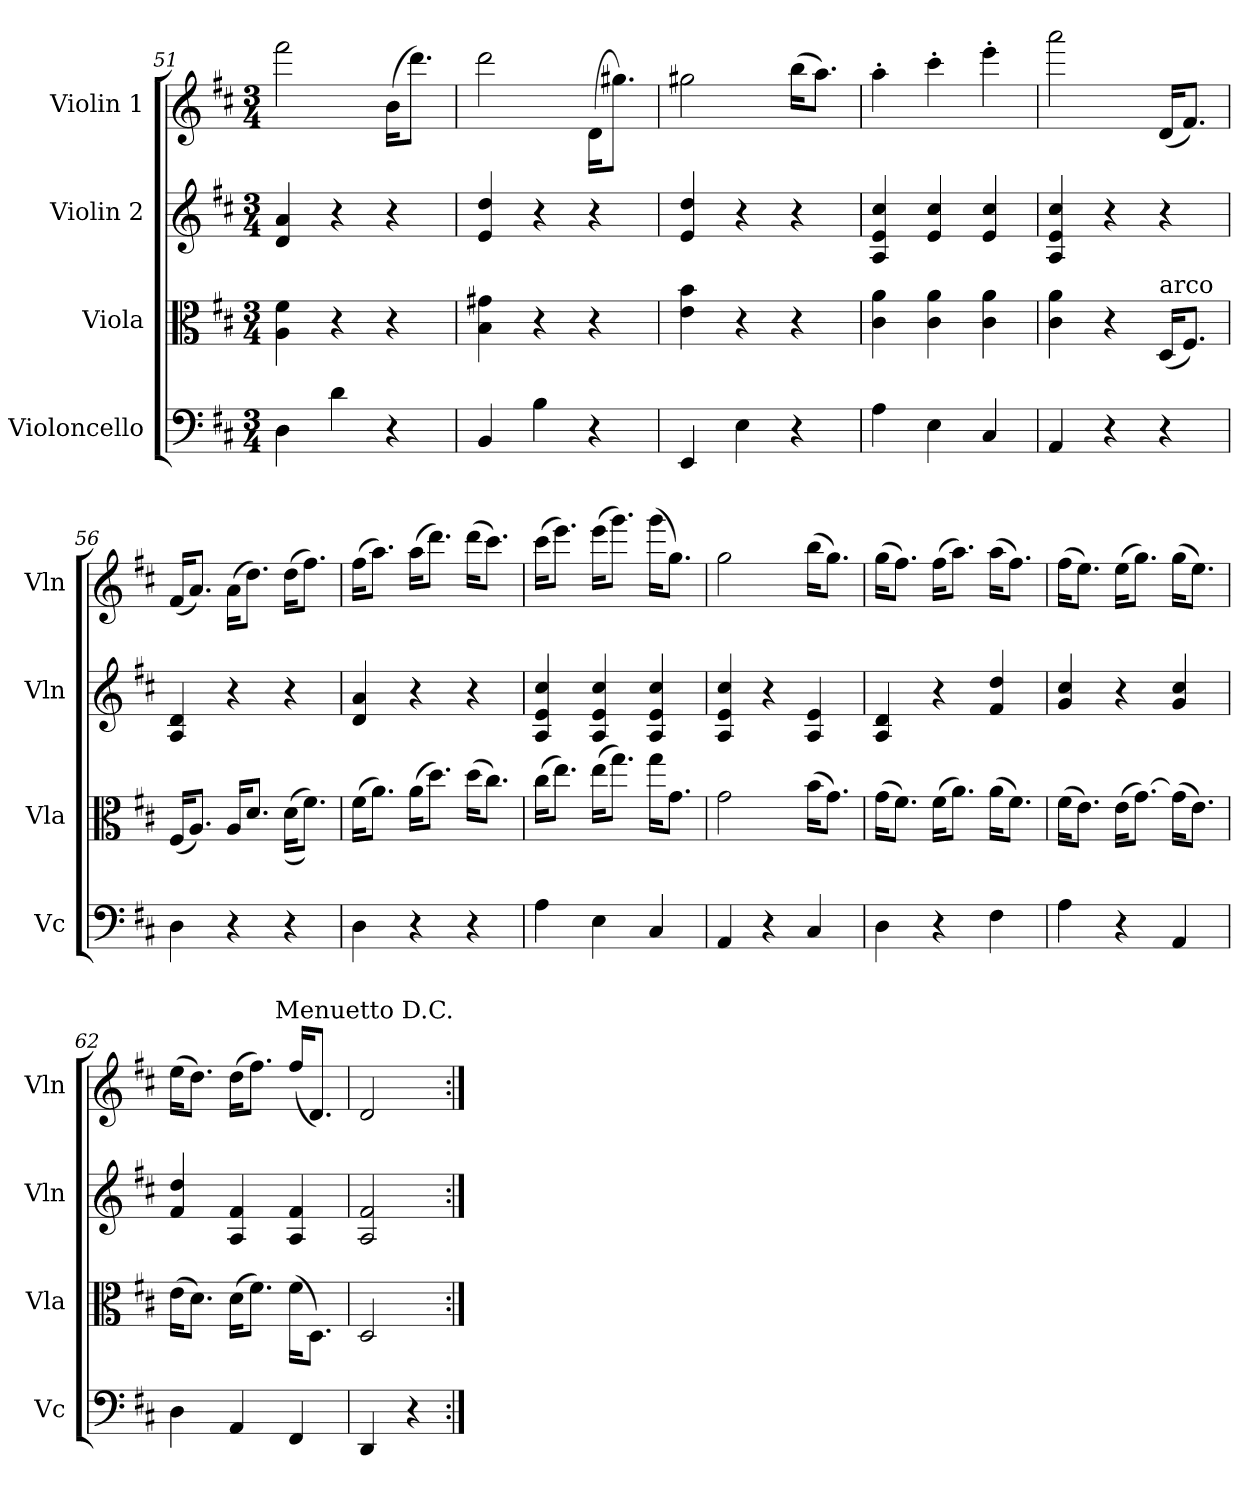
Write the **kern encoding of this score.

**kern	**kern	**kern	**kern
*part4	*part3	*part2	*part1
*staff4	*staff3	*staff2	*staff1
*I"Violoncello	*I"Viola	*I"Violin 2	*I"Violin 1
*I'Vc	*I'Vla	*I'Vln	*I'Vln
*clefF4	*clefC3	*clefG2	*clefG2
*k[f#c#]	*k[f#c#]	*k[f#c#]	*k[f#c#]
*M3/4	*M3/4	*M3/4	*M3/4
=51	=51	=51	=51
4D\	4A\ 4f#\	4d/ 4a/	2fff#\
4d\	4r	4r	.
4r	4r	4r	(16b\KL
.	.	.	8.ddd\J)
=52	=52	=52	=52
4BB/	4B\ 4g#X\	4e/ 4dd/	2ddd\
4B\	4r	4r	.
4r	4r	4r	(16d\KL
.	.	.	8.gg#X\J)
=53	=53	=53	=53
4EE/	4e\ 4b\	4e/ 4dd/	2gg#X\
4E\	4r	4r	.
4r	4r	4r	(16bb\KL
.	.	.	8.aa\J)
!!LO:LB:g=z
=54	=54	=54	=54
4A\	4c#\ 4a\	4A/ 4e/ 4cc#/	4aa'\
4E\	4c#\ 4a\	4e/ 4cc#/	4ccc#'\
4C#/	4c#\ 4a\	4e/ 4cc#/	4eee'\
!!LO:LB:g=z
=55	=55	=55	=55
4AA/	4c#\ 4a\	4A/ 4e/ 4cc#/	2aaa\
4r	4r	4r	.
!	!LO:TX:a:t=arco	!	!
4r	(<16D/KL	4r	(16d/KL
.	8.F#/J)	.	8.f#/J)
=56	=56	=56	=56
4D\	(<16F#/KL	4A/ 4d/	(16f#/KL
.	8.A/J)	.	8.a/J)
4r	16A/KL	4r	(16a\KL
.	8.d/J	.	8.dd\J)
4r	(>(>16d\KL	4r	(16dd\KL
.	8.f#\J))	.	8.ff#\J)
=57	=57	=57	=57
4D\	(>16f#\KL	4d/ 4a/	(16ff#\KL
.	8.a\J)	.	8.aa\J)
4r	(>16a\KL	4r	(16aa\KL
.	8.dd\J)	.	8.ddd\J)
4r	(>16dd\KL	4r	(16ddd\KL
.	8.cc#\J)	.	8.ccc#\J)
=58	=58	=58	=58
4A\	(>16cc#\KL	4A/ 4e/ 4cc#/	(16ccc#\KL
.	8.ee\J)	.	8.eee\J)
4E\	(>16ee\KL	4A/ 4e/ 4cc#/	(16eee\KL
.	8.gg\J)	.	8.ggg\J)
4C#/	16gg\KL	4A/ 4e/ 4cc#/	(16ggg\KL
.	8.g\J	.	8.gg\J)
=59	=59	=59	=59
4AA/	2g\	4A/ 4e/ 4cc#/	2gg\
4r	.	4r	.
4C#/	(>16b\KL	4A/ 4e/	(16bb\KL
.	8.g\J)	.	8.gg\J)
=60	=60	=60	=60
4D\	(>16g\KL	4A/ 4d/	(16gg\KL
.	8.f#\J)	.	8.ff#\J)
4r	(>16f#\KL	4r	(16ff#\KL
.	8.a\J)	.	8.aa\J)
4F#\	(>16a\KL	4f#/ 4dd/	(16aa\KL
.	8.f#\J)	.	8.ff#\J)
=61	=61	=61	=61
4A\	(>16f#\KL	4g/ 4cc#/	(16ff#\KL
.	8.e\J)	.	8.ee\J)
4r	(>16e\KL	4r	(16ee\KL
.	[>8.g\J)	.	8.gg\J)
4AA/	(>16g\KL]	4g/ 4cc#/	(16gg\KL
.	8.e\J)	.	8.ee\J)
=62	=62	=62	=62
4D\	(>16e\KL	4f#/ 4dd/	(16ee\KL
.	8.d\J)	.	8.dd\J)
4AA/	(>16d\KL	4A/ 4f#/	(16dd\KL
.	8.f#\J)	.	8.ff#\J)
4FF#/	(>16f#\KL	4A/ 4f#/	(16ff#/KL
.	8.D\J)	.	8.d/J)
!!LO:LB:g=z
=63	=63	=63	=63
4DD/	2D/	2A/ 2f#/	2d/
4r	.	.	.
!	!	!	!LO:TX:a:t=Menuetto D.C.
=:|!	=:|!	=:|!	=:|!
*-	*-	*-	*-
